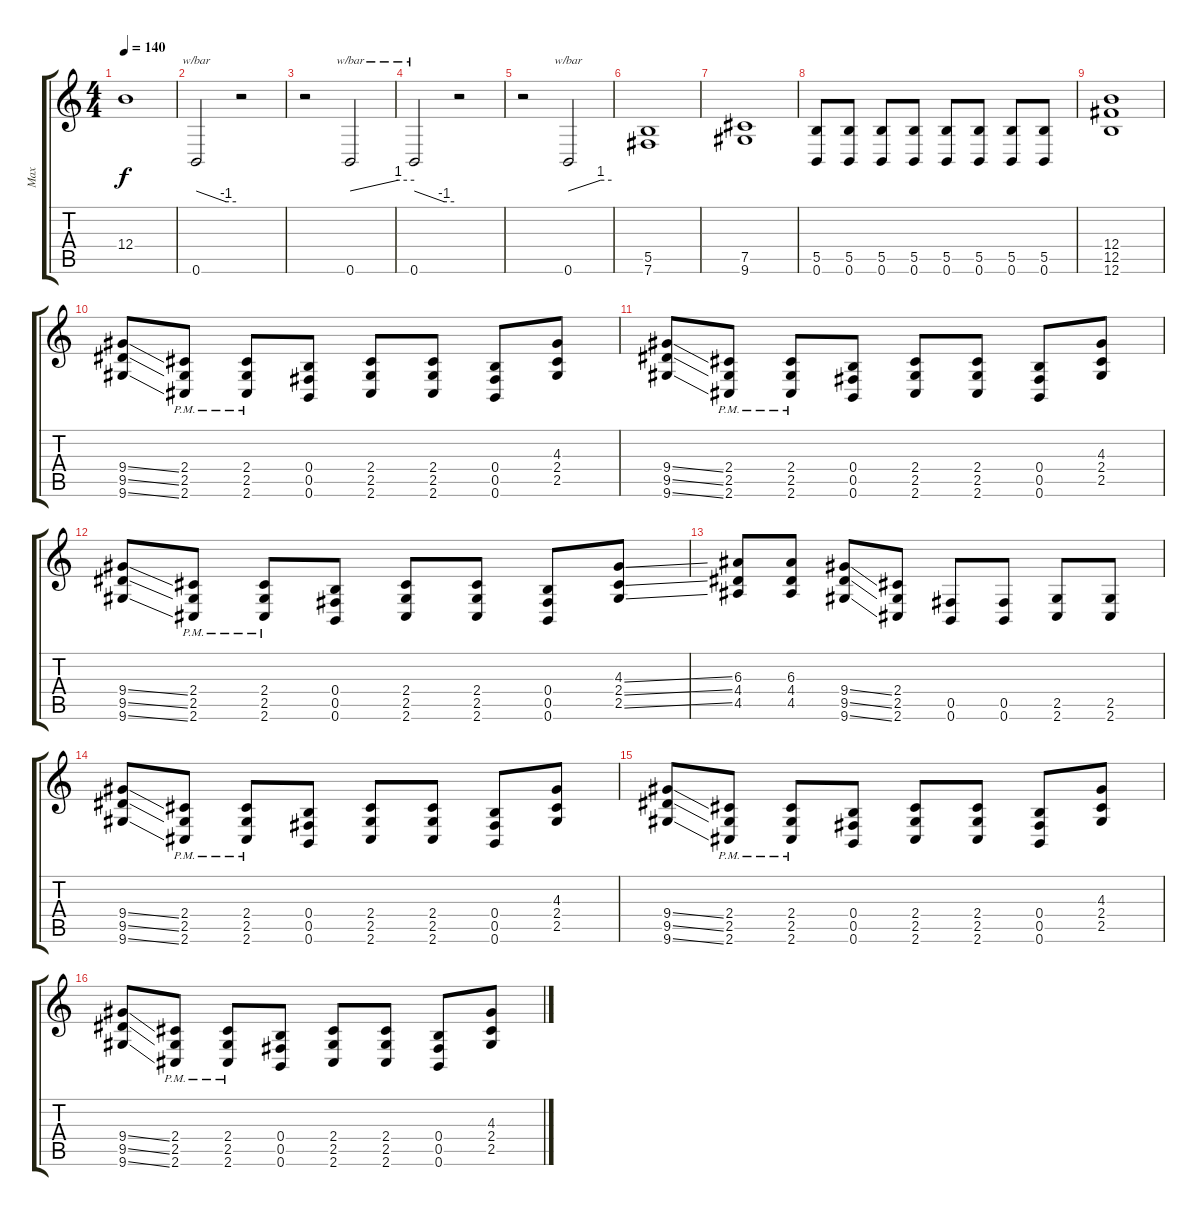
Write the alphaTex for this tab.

\track ("Max" "Max") {instrument distortionguitar}
\staff {score tabs}
\tuning (Db4 Ab3 E3 B2 Gb2 B1) {hide}
\ts (4 4)
\tempo 140
\clef g2
\ks c
12.4{t}.1{dy f} |
0.6.2{tbe (custom default 0 0 45 -4 60 -4) volume 15} r.2 |
r.2 0.6.2{tbe (custom default 0 0 45 4 60 4)} |
0.6.2{tbe (custom default 0 0 45 -4 60 -4)} r.2 |
r.2 0.6.2{tbe (custom default 0 0 45 4 60 4)} |
(5.5 7.6).1 |
(7.5 9.6).1 |
(5.5 0.6).8 (5.5 0.6).8 (5.5 0.6).8 (5.5 0.6).8 (5.5 0.6).8 (5.5 0.6).8 (5.5 0.6).8 (5.5 0.6).8 |
(12.4 12.5 12.6).1 |
(9.4{ss} 9.5{ss} 9.6{ss}).8 (2.4{pm} 2.5{pm} 2.6{pm}).8 (2.4{pm} 2.5{pm} 2.6{pm}).8 (0.4 0.5 0.6).8 (2.4 2.5 2.6).8 (2.4 2.5 2.6).8 (0.4 0.5 0.6).8 (4.3 2.4 2.5).8 |
(9.4{ss} 9.5{ss} 9.6{ss}).8 (2.4{pm} 2.5{pm} 2.6{pm}).8 (2.4{pm} 2.5{pm} 2.6{pm}).8 (0.4 0.5 0.6).8 (2.4 2.5 2.6).8 (2.4 2.5 2.6).8 (0.4 0.5 0.6).8 (4.3 2.4 2.5).8 |
(9.4{ss} 9.5{ss} 9.6{ss}).8 (2.4{pm} 2.5{pm} 2.6{pm}).8 (2.4{pm} 2.5{pm} 2.6{pm}).8 (0.4 0.5 0.6).8 (2.4 2.5 2.6).8 (2.4 2.5 2.6).8 (0.4 0.5 0.6).8 (4.3{ss} 2.4{ss} 2.5{ss}).8 |
(6.3 4.4 4.5).8 (6.3 4.4 4.5).8 (9.4{ss} 9.5{ss} 9.6{ss}).8 (2.4 2.5 2.6).8 (0.5 0.6).8 (0.5 0.6).8 (2.5 2.6).8 (2.5 2.6).8 |
(9.4{ss} 9.5{ss} 9.6{ss}).8 (2.4{pm} 2.5{pm} 2.6{pm}).8 (2.4{pm} 2.5{pm} 2.6{pm}).8 (0.4 0.5 0.6).8 (2.4 2.5 2.6).8 (2.4 2.5 2.6).8 (0.4 0.5 0.6).8 (4.3 2.4 2.5).8 |
(9.4{ss} 9.5{ss} 9.6{ss}).8 (2.4{pm} 2.5{pm} 2.6{pm}).8 (2.4{pm} 2.5{pm} 2.6{pm}).8 (0.4 0.5 0.6).8 (2.4 2.5 2.6).8 (2.4 2.5 2.6).8 (0.4 0.5 0.6).8 (4.3 2.4 2.5).8 |
(9.4{ss} 9.5{ss} 9.6{ss}).8 (2.4{pm} 2.5{pm} 2.6{pm}).8 (2.4{pm} 2.5{pm} 2.6{pm}).8 (0.4 0.5 0.6).8 (2.4 2.5 2.6).8 (2.4 2.5 2.6).8 (0.4 0.5 0.6).8 (4.3{ss} 2.4{ss} 2.5{ss}).8
